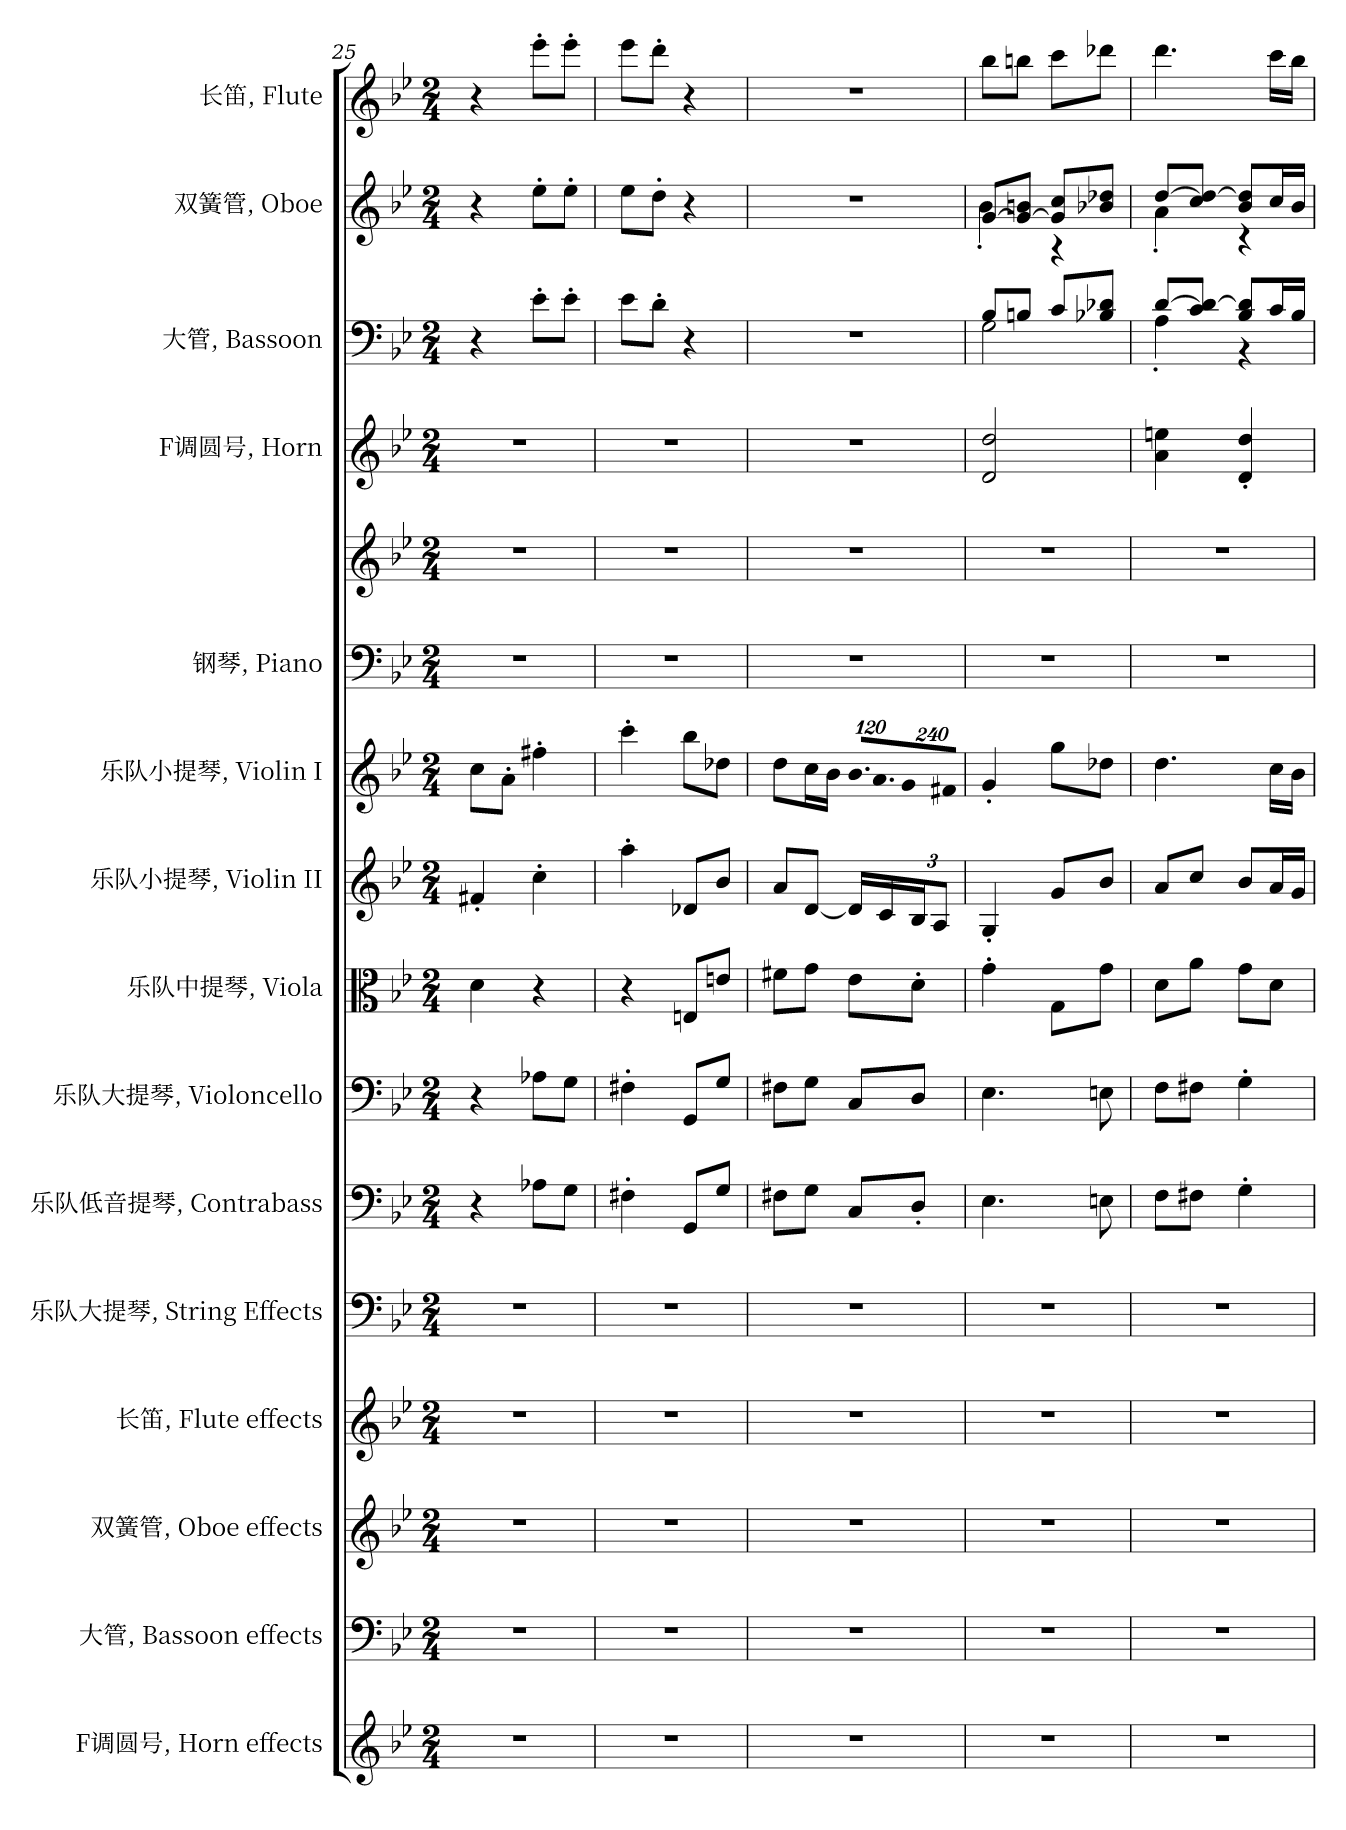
**kern	**kern	**kern	**kern	**kern	**kern	**kern	**kern	**kern	**kern	**kern	**kern	**kern	**kern	**kern	**kern
*part15	*part14	*part13	*part12	*part11	*part10	*part9	*part8	*part7	*part6	*part5	*part5	*part4	*part3	*part2	*part1
*staff16	*staff15	*staff14	*staff13	*staff12	*staff11	*staff10	*staff9	*staff8	*staff7	*staff6	*staff5	*staff4	*staff3	*staff2	*staff1
*I"F调圆号, Horn effects	*I"大管, Bassoon effects	*I"双簧管, Oboe effects	*I"长笛, Flute effects	*I"乐队大提琴, String Effects	*I"乐队低音提琴, Contrabass	*I"乐队大提琴, Violoncello	*I"乐队中提琴, Viola	*I"乐队小提琴, Violin II	*I"乐队小提琴, Violin I	*I"钢琴, Piano	*	*I"F调圆号, Horn	*I"大管, Bassoon	*I"双簧管, Oboe	*I"长笛, Flute
*I'F Hn.	*I'Bsn.	*I'Ob.	*I'Fl.	*	*I'Cbs.	*	*	*	*	*I'Pno.	*	*I'F Hn.	*I'Bsn.	*I'Ob.	*I'Fl.
!!LO:PB:g=z
*clefG2	*clefF4	*clefG2	*clefG2	*clefF4	*clefF4	*clefF4	*clefC3	*clefG2	*clefG2	*clefF4	*clefG2	*clefG2	*clefF4	*clefG2	*clefG2
*ITrd4c7	*	*	*	*	*ITrd7c12	*	*	*	*	*	*	*ITrd4c7	*	*	*
*k[b-e-a-]	*k[b-e-]	*k[b-e-]	*k[b-e-]	*k[b-e-]	*k[b-e-]	*k[b-e-]	*k[b-e-]	*k[b-e-]	*k[b-e-]	*k[b-e-]	*k[b-e-]	*k[b-e-a-]	*k[b-e-]	*k[b-e-]	*k[b-e-]
*M2/4	*M2/4	*M2/4	*M2/4	*M2/4	*M2/4	*M2/4	*M2/4	*M2/4	*M2/4	*M2/4	*M2/4	*M2/4	*M2/4	*M2/4	*M2/4
=25	=25	=25	=25	=25	=25	=25	=25	=25	=25	=25	=25	=25	=25	=25	=25
2r	2r	2r	2r	2r	4r	4r	4d\	4f#X'/	8cc\L	2r	2r	2r	4r	4r	4r
.	.	.	.	.	.	.	.	.	8a'\J	.	.	.	.	.	.
.	.	.	.	.	8AA-X\L	8A-X\L	4r	4cc'\	4ff#X'\	.	.	.	8e-'\L	8ee-'\L	8eee-'\L
.	.	.	.	.	8GG\J	8G\J	.	.	.	.	.	.	8e-'\J	8ee-'\J	8eee-'\J
=26	=26	=26	=26	=26	=26	=26	=26	=26	=26	=26	=26	=26	=26	=26	=26
2r	2r	2r	2r	2r	4FF#X'\	4F#X'\	4r	4aa'\	4ccc'\	2r	2r	2r	8e-\L	8ee-\L	8eee-\L
.	.	.	.	.	.	.	.	.	.	.	.	.	8d'\J	8dd'\J	8ddd'\J
.	.	.	.	.	8GGG/L	8GG/L	8En/L	8d-X/L	8bb-\L	.	.	.	4r	4r	4r
.	.	.	.	.	8GG/J	8G/J	8en/J	8b-/J	8dd-X\J	.	.	.	.	.	.
=27	=27	=27	=27	=27	=27	=27	=27	=27	=27	=27	=27	=27	=27	=27	=27
2r	2r	2r	2r	2r	8FF#X\L	8F#X\L	8f#X\L	8a/L	8dd\L	2r	2r	2r	2r	2r	2r
.	.	.	.	.	8GG\J	8G\J	8g\J	[8d/J	16cc\L	.	.	.	.	.	.
.	.	.	.	.	.	.	.	.	16b-\JJ	.	.	.	.	.	.
*	*	*	*	*	*	*	*	*	*Xbrackettup	*	*	*	*	*	*
!	!	!	!	!	!	!	!	!	!LO:N:vis=32.	!	!	!	!	!	!
.	.	.	.	.	8CC/L	8C/L	8e-\L	16d/LL]	1920%103b-/LLL	.	.	.	.	.	.
!	!	!	!	!	!	!	!	!	!LO:N:vis=32.	!	!	!	!	!	!
.	.	.	.	.	.	.	.	.	1920%103a/J	.	.	.	.	.	.
.	.	.	.	.	.	.	.	16c/	.	.	.	.	.	.	.
!	!	!	!	!	!	!	!	!	!LO:N:vis=16	!	!	!	!	!	!
.	.	.	.	.	.	.	.	.	1920%137g/	.	.	.	.	.	.
*	*	*	*	*	*	*	*	*Xbrackettup	*	*	*	*	*	*	*
.	.	.	.	.	8DD'/J	8D/J	8d'\J	24B-/J	.	.	.	.	.	.	.
.	.	.	.	.	.	.	.	12A/J	.	.	.	.	.	.	.
!	!	!	!	!	!	!	!	!	!LO:N:vis=16	!	!	!	!	!	!
.	.	.	.	.	.	.	.	.	1920%137f#X/JJ	.	.	.	.	.	.
=28	=28	=28	=28	=28	=28	=28	=28	=28	=28	=28	=28	=28	=28	=28	=28
*	*	*	*	*	*	*	*	*	*	*	*	*	*^	*^	*
2r	2r	2r	2r	2r	4.EE-\	4.E-\	4g'\	4G'/	4g'/	2r	2r	2G/ 2g/	8B-/L	2G\	[8g/L	4b-'\	8bb-\L
.	.	.	.	.	.	.	.	.	.	.	.	.	8Bn/J	.	8g/_ 8bn/J	.	8bbn\J
.	.	.	.	.	.	.	8G\L	8g/L	8gg\L	.	.	.	8c/L	.	8g/] 8cc/L	4r	8ccc\L
.	.	.	.	.	8EEn\	8En\	8g\J	8b-/J	8dd-X\J	.	.	.	8B-X/ 8d-X/J	.	8b-X/ 8dd-X/J	.	8ddd-X\J
=29	=29	=29	=29	=29	=29	=29	=29	=29	=29	=29	=29	=29	=29	=29	=29	=29	=29
2r	2r	2r	2r	2r	8FF\L	8F\L	8d\L	8a/L	4.dd\	2r	2r	4d\ 4an\	[8d/L	4A'\	[8dd/L	4a'\	4.ddd\
.	.	.	.	.	8FF#X\J	8F#X\J	8a\J	8cc/J	.	.	.	.	8c/ 8d/_J	.	8cc/ 8dd/_J	.	.
.	.	.	.	.	4GG'\	4G'\	8g\L	8b-/L	.	.	.	4G/' 4g/'	8B-/ 8d/]L	4r	8b-/ 8dd/]L	4r	.
.	.	.	.	.	.	.	8d\J	16a/L	16cc\LL	.	.	.	16c/L	.	16cc/L	.	16ccc\LL
.	.	.	.	.	.	.	.	16g/JJ	16b-\JJ	.	.	.	16B-/JJ	.	16b-/JJ	.	16bb-\JJ
*	*	*	*	*	*	*	*	*	*	*	*	*	*v	*v	*	*	*
*	*	*	*	*	*	*	*	*	*	*	*	*	*	*v	*v	*
=	=	=	=	=	=	=	=	=	=	=	=	=	=	=	=
*-	*-	*-	*-	*-	*-	*-	*-	*-	*-	*-	*-	*-	*-	*-	*-
